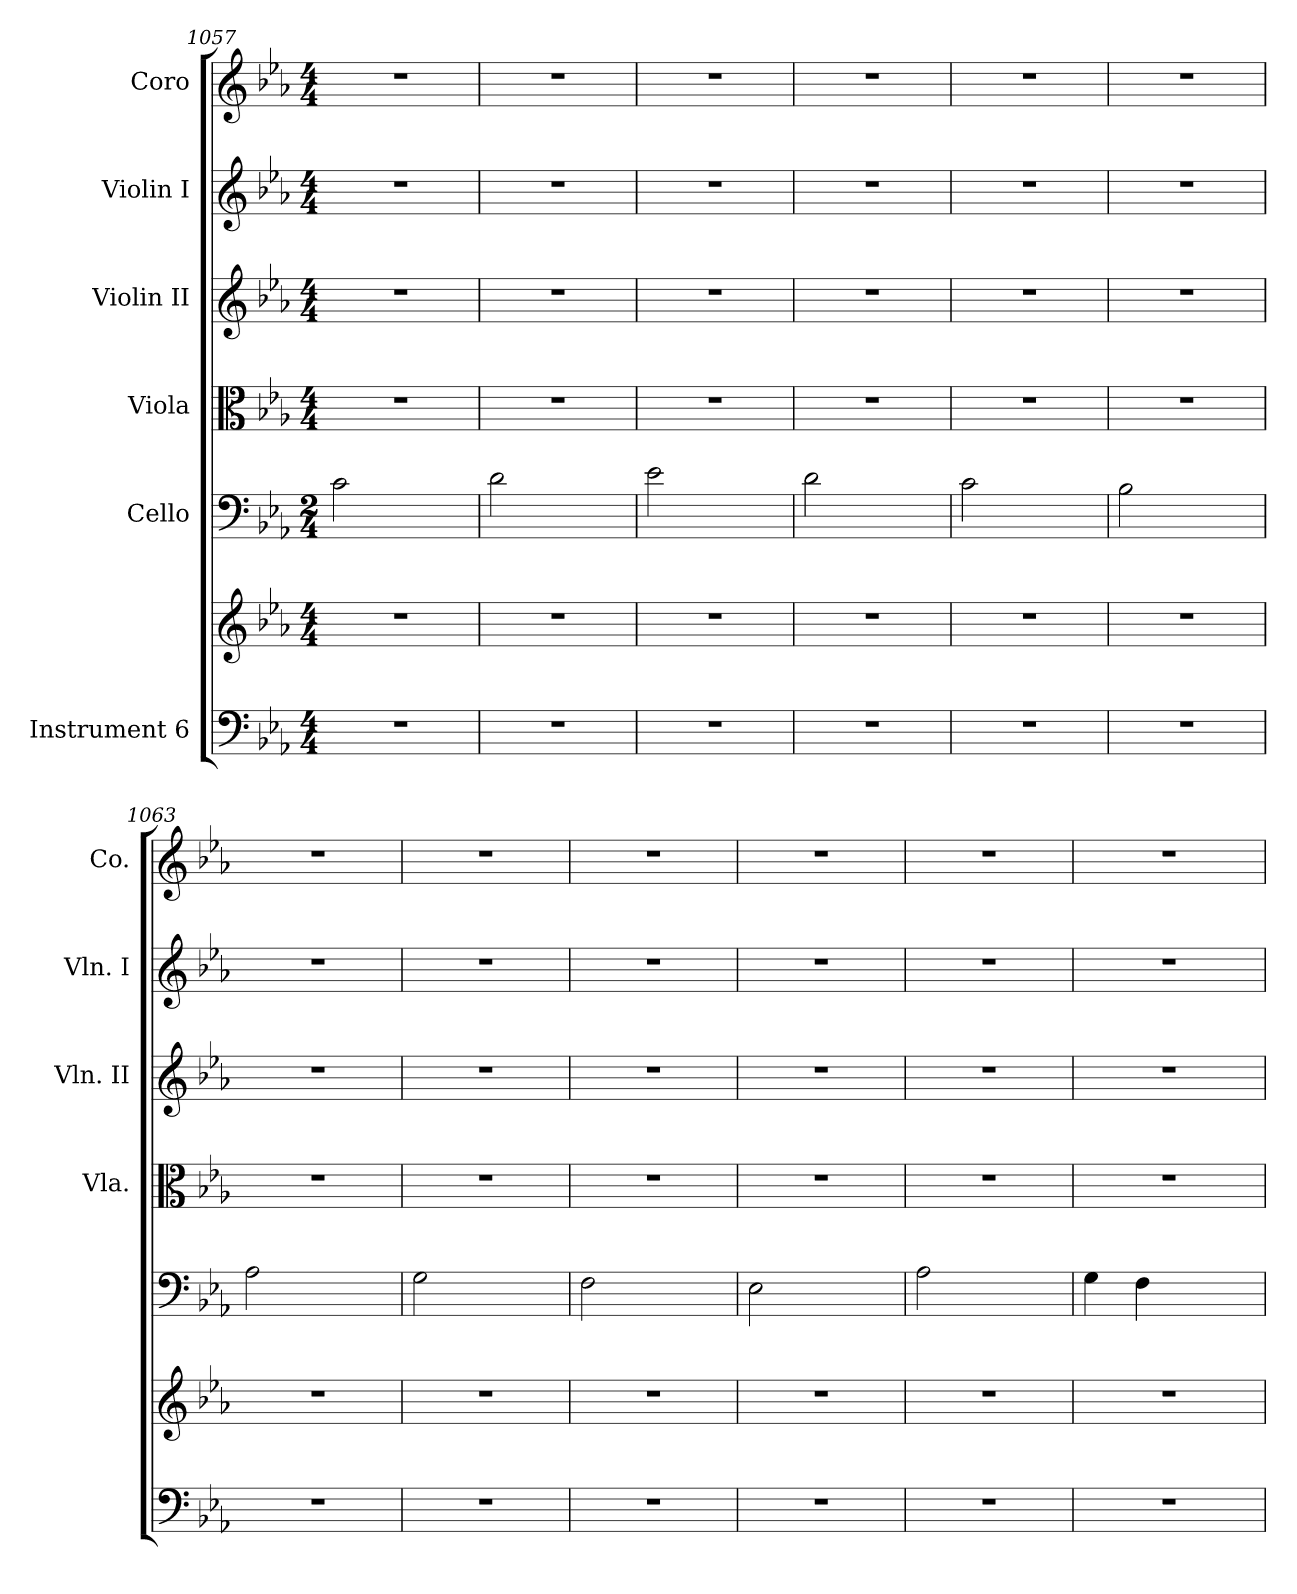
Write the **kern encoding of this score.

**kern	**kern	**kern	**kern	**kern	**kern	**kern
*part6	*part6	*part5	*part4	*part3	*part2	*part1
*staff7	*staff6	*staff5	*staff4	*staff3	*staff2	*staff1
*I"Instrument 6	*	*I"Cello	*I"Viola	*I"Violin II	*I"Violin I	*I"Coro
*	*	*	*I'Vla.	*I'Vln. II	*I'Vln. I	*I'Co.
!!LO:LB:g=z
*clefF4	*clefG2	*clefF4	*clefC3	*clefG2	*clefG2	*clefG2
*k[b-e-a-]	*k[b-e-a-]	*k[b-e-a-]	*k[b-e-a-]	*k[b-e-a-]	*k[b-e-a-]	*k[b-e-a-]
*E-:	*E-:	*E-:	*E-:	*E-:	*E-:	*E-:
*M4/4	*M4/4	*M2/4	*M4/4	*M4/4	*M4/4	*M4/4
=1057	=1057	=1057	=1057	=1057	=1057	=1057
1r	1r	2c\	1r	1r	1r	1r
.	.	2ryy	.	.	.	.
=1058	=1058	=1058	=1058	=1058	=1058	=1058
1r	1r	2d\	1r	1r	1r	1r
.	.	2ryy	.	.	.	.
=1059	=1059	=1059	=1059	=1059	=1059	=1059
1r	1r	2e-\	1r	1r	1r	1r
.	.	2ryy	.	.	.	.
=1060	=1060	=1060	=1060	=1060	=1060	=1060
1r	1r	2d\	1r	1r	1r	1r
.	.	2ryy	.	.	.	.
=1061	=1061	=1061	=1061	=1061	=1061	=1061
1r	1r	2c\	1r	1r	1r	1r
.	.	2ryy	.	.	.	.
=1062	=1062	=1062	=1062	=1062	=1062	=1062
1r	1r	2B-\	1r	1r	1r	1r
.	.	2ryy	.	.	.	.
=1063	=1063	=1063	=1063	=1063	=1063	=1063
1r	1r	2A-\	1r	1r	1r	1r
.	.	2ryy	.	.	.	.
=1064	=1064	=1064	=1064	=1064	=1064	=1064
1r	1r	2G\	1r	1r	1r	1r
.	.	2ryy	.	.	.	.
=1065	=1065	=1065	=1065	=1065	=1065	=1065
1r	1r	2F\	1r	1r	1r	1r
.	.	2ryy	.	.	.	.
=1066	=1066	=1066	=1066	=1066	=1066	=1066
1r	1r	2E-\	1r	1r	1r	1r
.	.	2ryy	.	.	.	.
=1067	=1067	=1067	=1067	=1067	=1067	=1067
1r	1r	2A-\	1r	1r	1r	1r
.	.	2ryy	.	.	.	.
=1068	=1068	=1068	=1068	=1068	=1068	=1068
1r	1r	4G\	1r	1r	1r	1r
.	.	4F\	.	.	.	.
.	.	2ryy	.	.	.	.
=	=	=	=	=	=	=
*-	*-	*-	*-	*-	*-	*-
